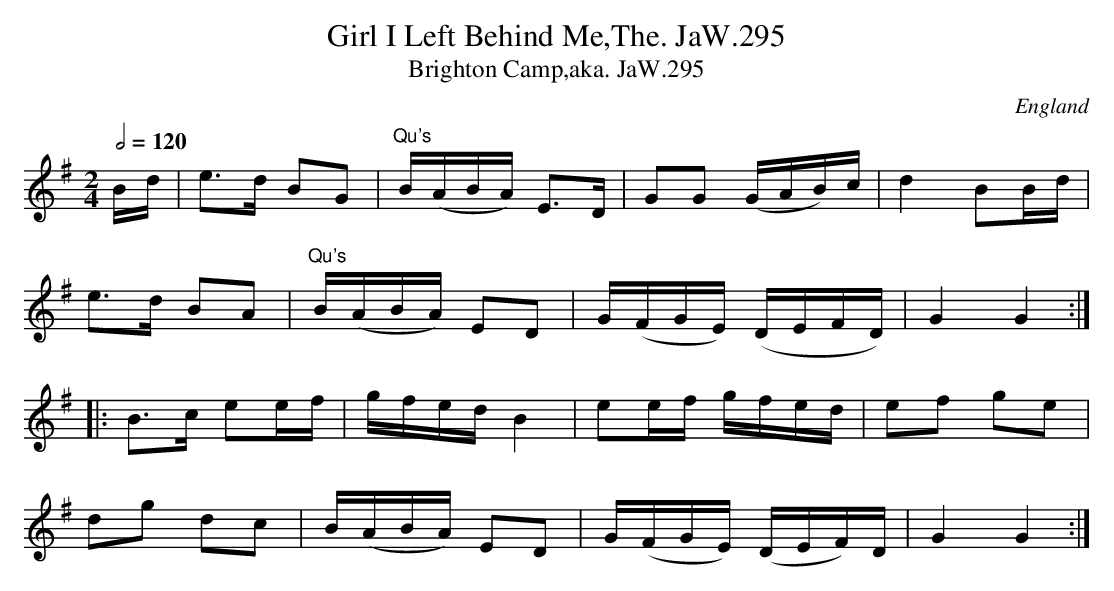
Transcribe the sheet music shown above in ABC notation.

X:1
T:Girl I Left Behind Me,The. JaW.295
T:Brighton Camp,aka. JaW.295
M:2/4
L:1/16
Q:1/2=120
O:England
K:G major
Bd|e3d B2G2|"Qu's"B(ABA) E3D|G2G2 (GAB)c|d4 B2Bd|!
e3d B2A2|"Qu's"B(ABA) E2D2|G(FGE) (DEFD)|G4G4:|!
|:B3c e2ef|gfed B4|e2ef gfed|e2f2 g2e2|!
d2g2 d2c2|B(ABA) E2D2|G(FGE) (DEF)D|G4G4:|
